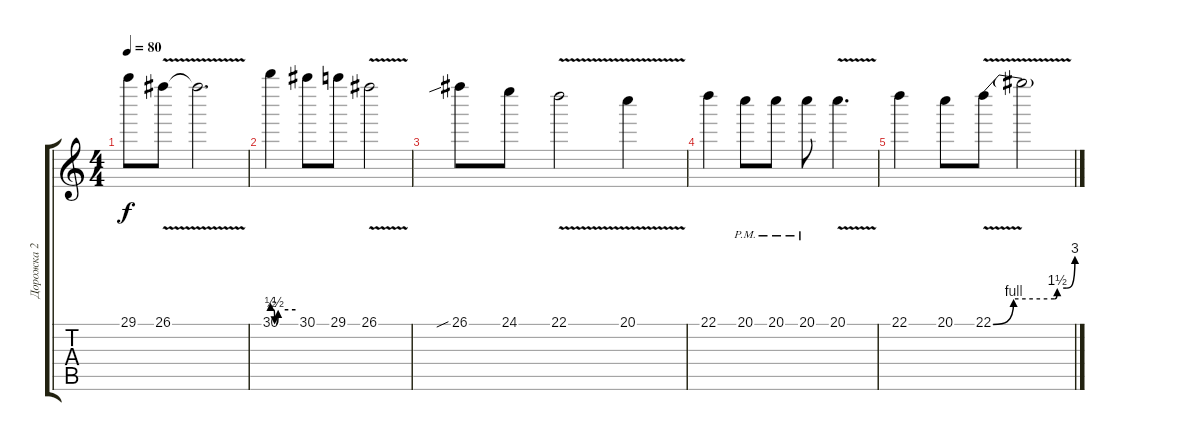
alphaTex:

\track ("Дорожка 2" "Дорожка 2") {instrument distortionguitar}
\staff {score tabs}
\tuning (E4 B3 G3 D3 A2 E2) {hide}
\ts (4 4)
\tempo 80
\clef g2
\ks c
29.1.8{dy f} 26.1{v}.8 26.1{t}.2{d} |
30.1{be (custom 0 2 3 2 6 0 10 0 15 2 60 2)}.4 30.1.8 29.1.8 26.1{v}.2 |
26.1{sib}.8 24.1.8 22.1{v}.2 20.1{v}.4 |
22.1.4 20.1{pm}.8 20.1{pm}.8 20.1{pm}.8 20.1{v}.4{d} |
22.1.4 20.1.8 22.1{be (custom 0 0 15 4 45 4 47 6 54 6 60 12) v}.8 22.1{t}.2
